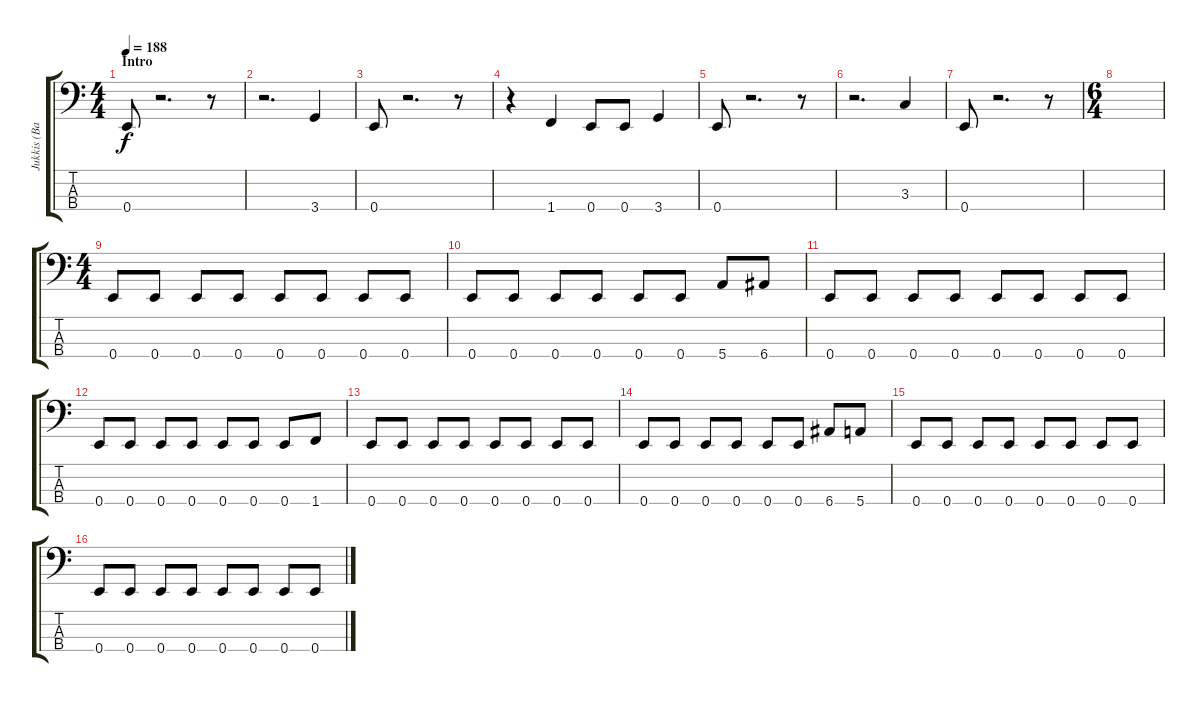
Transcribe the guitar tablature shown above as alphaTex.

\track ("Jukkis (Bass)" "Jukkis (Ba") {instrument electricbassfinger}
\staff {score tabs}
\tuning (G2 D2 A1 E1) {hide}
\ts (4 4)
\section ("" "Intro")
\tempo 188
\clef f4
\ks c
0.4.8{dy f instrument electricbassfinger} r.2{d} r.8 |
r.2{d} 3.4.4 |
0.4.8 r.2{d} r.8 |
r.4 1.4.4 0.4.8 0.4.8 3.4.4 |
0.4.8 r.2{d} r.8 |
r.2{d} 3.3.4 |
0.4.8 r.2{d} r.8 |
\ts (6 4)
|
\ts (4 4)
0.4.8 0.4.8 0.4.8 0.4.8 0.4.8 0.4.8 0.4.8 0.4.8 |
0.4.8 0.4.8 0.4.8 0.4.8 0.4.8 0.4.8 5.4.8 6.4.8 |
0.4.8 0.4.8 0.4.8 0.4.8 0.4.8 0.4.8 0.4.8 0.4.8 |
0.4.8 0.4.8 0.4.8 0.4.8 0.4.8 0.4.8 0.4.8 1.4.8 |
0.4.8 0.4.8 0.4.8 0.4.8 0.4.8 0.4.8 0.4.8 0.4.8 |
0.4.8 0.4.8 0.4.8 0.4.8 0.4.8 0.4.8 6.4.8 5.4.8 |
0.4.8 0.4.8 0.4.8 0.4.8 0.4.8 0.4.8 0.4.8 0.4.8 |
0.4.8 0.4.8 0.4.8 0.4.8 0.4.8 0.4.8 0.4.8 0.4.8
